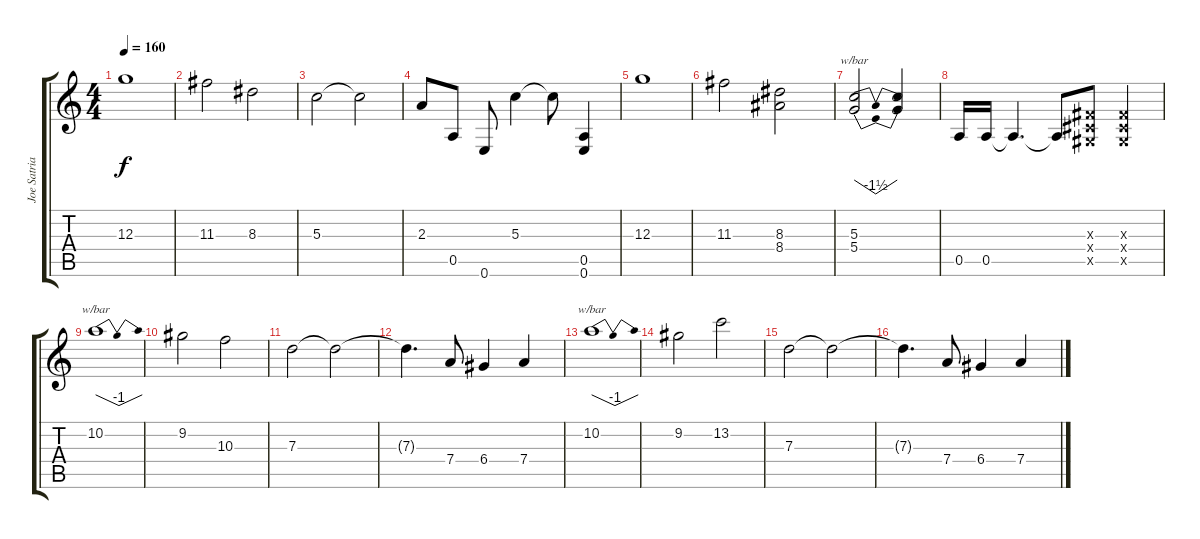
\track ("Joe Satriani Lead" "Joe Satria") {instrument distortionguitar}
\staff {score tabs}
\tuning (E4 B3 G3 D3 A2 E2) {hide}
\ts (4 4)
\tempo 160
\clef g2
\ks c
12.3.1{dy f} |
11.3.2 8.3.2 |
5.3.2 5.3{t}.2 |
2.3.8 0.5.8 0.6.8 5.3.4 5.3{t}.8 (0.5 0.6).4 |
12.3.1 |
11.3.2 (8.3 8.4).2 |
(5.3 5.4).2{tbe (dip default 0 0 30 -6 60 0)} (5.3{t} 5.4{t}).2 |
0.5.16 0.5.16 0.5{t}.4{d} 0.5{t}.8 (-1.3{x} -1.4{x} -1.5{x}).8 (-1.3{x} -1.4{x} -1.5{x}).4 |
10.2.1{tbe (dip default 0 0 30 -4 60 0)} |
9.2.2 10.3.2 |
7.3.2 7.3{t}.2 |
7.3{t}.4{d} 7.4.8 6.4.4 7.4.4 |
10.2.1{tbe (dip default 0 0 30 -4 60 0)} |
9.2.2 13.2.2 |
7.3.2 7.3{t}.2 |
7.3{t}.4{d} 7.4.8 6.4.4 7.4.4
